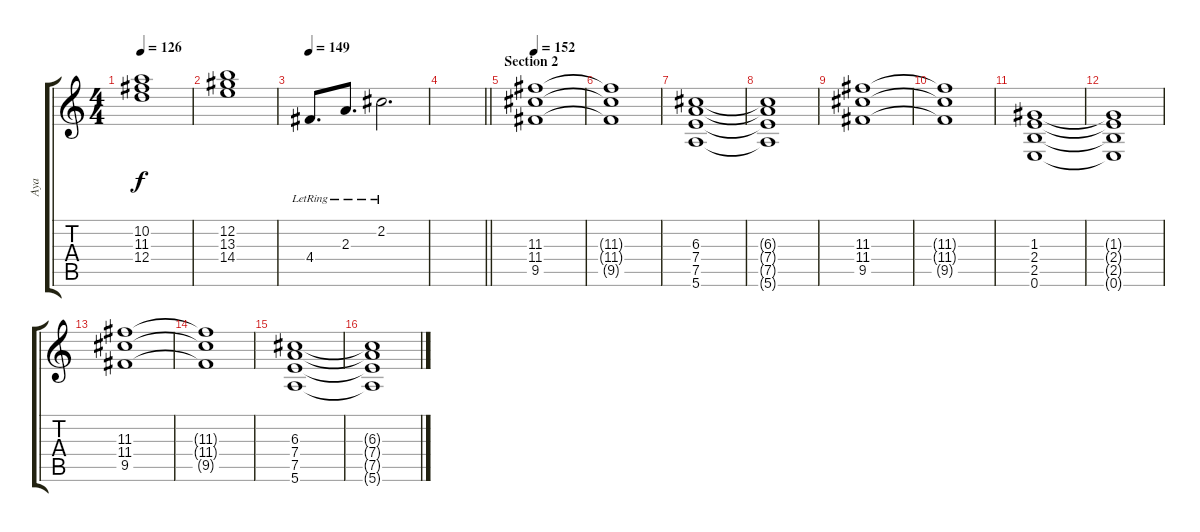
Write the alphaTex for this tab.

\track ("Aya" "Aya") {instrument overdrivenguitar}
\staff {score tabs}
\tuning (E4 B3 G3 D3 A2 E2) {hide}
\ts (4 4)
\tempo 126
\clef g2
\ks c
(10.2 11.3 12.4).1{dy f} |
(12.2 13.3 14.4).1 |
\tempo 149
4.4{lr}.8{d} 2.3{lr}.8{d} 2.2{lr}.2{d} |
\barLineRight lightlight
|
\section ("" "Section 2")
\tempo 152
(11.3 11.4 9.5).1 |
(11.3{t} 11.4{t} 9.5{t}).1 |
(6.3 7.4 7.5 5.6).1 |
(6.3{t} 7.4{t} 7.5{t} 5.6{t}).1 |
(11.3 11.4 9.5).1 |
(11.3{t} 11.4{t} 9.5{t}).1 |
(1.3 2.4 2.5 0.6).1 |
(1.3{t} 2.4{t} 2.5{t} 0.6{t}).1 |
(11.3 11.4 9.5).1 |
(11.3{t} 11.4{t} 9.5{t}).1 |
(6.3 7.4 7.5 5.6).1 |
(6.3{t} 7.4{t} 7.5{t} 5.6{t}).1
